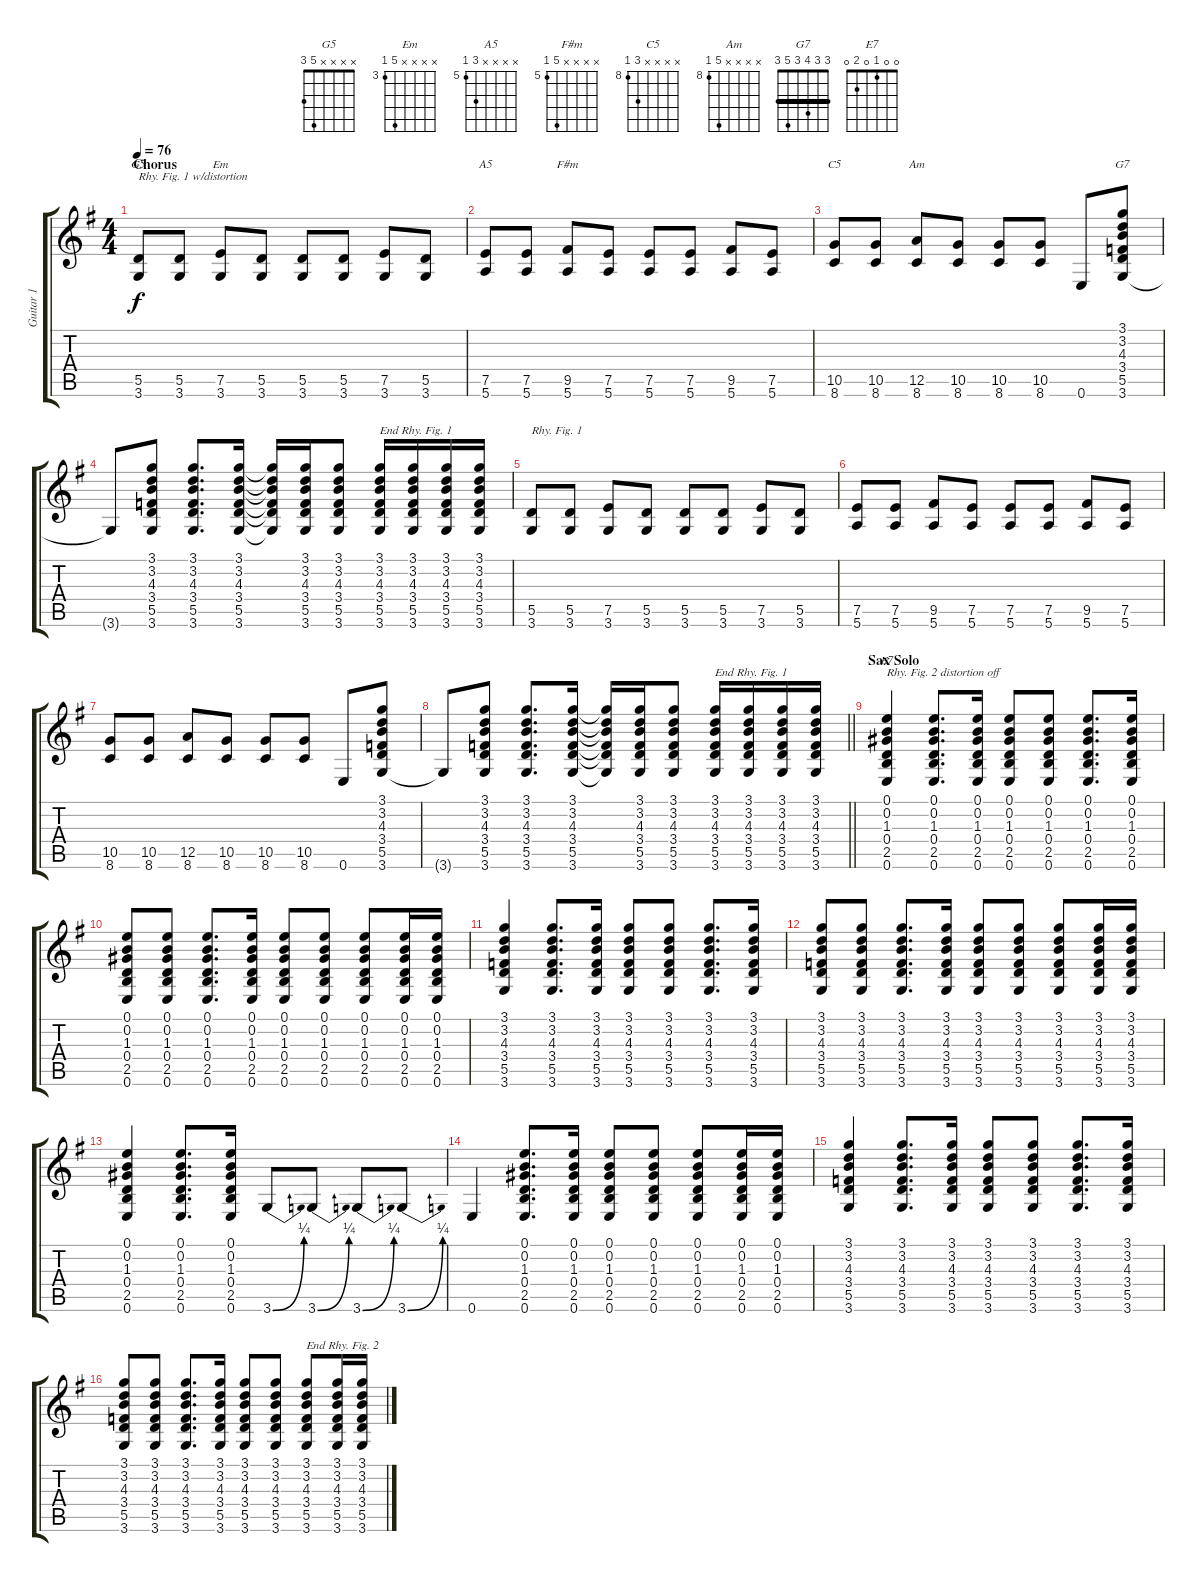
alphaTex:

\track ("Guitar 1" "Guitar 1") {instrument electricguitarjazz}
\staff {score tabs}
\tuning (E4 B3 G3 D3 A2 E2) {hide}
\chord ("G5" x x x x 5 3)
\chord ("Em" x x x x 7 3) {firstfret 3}
\chord ("A5" x x x x 7 5) {firstfret 5}
\chord ("F#m" x x x x 9 5) {firstfret 5}
\chord ("C5" x x x x 10 8) {firstfret 8}
\chord ("Am" x x x x 12 8) {firstfret 8}
\chord ("G7" 3 3 4 3 5 3) {barre 3}
\chord ("E7" 0 0 1 0 2 0)
\ts (4 4)
\section ("" "Chorus")
\tempo 76
\clef g2
\ks eminor
(5.5 3.6).8{ch "G5" txt "Rhy. Fig. 1 w/distortion" dy f instrument distortionguitar} (5.5 3.6).8 (7.5 3.6).8{ch "Em"} (5.5 3.6).8 (5.5 3.6).8 (5.5 3.6).8 (7.5 3.6).8 (5.5 3.6).8 |
(7.5 5.6).8{ch "A5"} (7.5 5.6).8 (9.5 5.6).8{ch "F#m"} (7.5 5.6).8 (7.5 5.6).8 (7.5 5.6).8 (9.5 5.6).8 (7.5 5.6).8 |
(10.5 8.6).8{ch "C5"} (10.5 8.6).8 (12.5 8.6).8{ch "Am"} (10.5 8.6).8 (10.5 8.6).8 (10.5 8.6).8 0.6.8 (3.1 3.2 4.3 3.4 5.5 3.6).8{ch "G7"} |
3.6{t}.8 (3.1 3.2 4.3 3.4 5.5 3.6).8 (3.1 3.2 4.3 3.4 5.5 3.6).8{d} (3.1 3.2 4.3 3.4 5.5 3.6).16 (3.1{t} 3.2{t} 4.3{t} 3.4{t} 5.5{t} 3.6{t}).16 (3.1 3.2 4.3 3.4 5.5 3.6).16 (3.1 3.2 4.3 3.4 5.5 3.6).8 (3.1 3.2 4.3 3.4 5.5 3.6).16{txt "End Rhy. Fig. 1"} (3.1 3.2 4.3 3.4 5.5 3.6).16 (3.1 3.2 4.3 3.4 5.5 3.6).16 (3.1 3.2 4.3 3.4 5.5 3.6).16 |
(5.5 3.6).8{txt "Rhy. Fig. 1"} (5.5 3.6).8 (7.5 3.6).8 (5.5 3.6).8 (5.5 3.6).8 (5.5 3.6).8 (7.5 3.6).8 (5.5 3.6).8 |
(7.5 5.6).8 (7.5 5.6).8 (9.5 5.6).8 (7.5 5.6).8 (7.5 5.6).8 (7.5 5.6).8 (9.5 5.6).8 (7.5 5.6).8 |
(10.5 8.6).8 (10.5 8.6).8 (12.5 8.6).8 (10.5 8.6).8 (10.5 8.6).8 (10.5 8.6).8 0.6.8 (3.1 3.2 4.3 3.4 5.5 3.6).8 |
\barLineRight lightlight
3.6{t}.8 (3.1 3.2 4.3 3.4 5.5 3.6).8 (3.1 3.2 4.3 3.4 5.5 3.6).8{d} (3.1 3.2 4.3 3.4 5.5 3.6).16 (3.1{t} 3.2{t} 4.3{t} 3.4{t} 5.5{t} 3.6{t}).16 (3.1 3.2 4.3 3.4 5.5 3.6).16 (3.1 3.2 4.3 3.4 5.5 3.6).8 (3.1 3.2 4.3 3.4 5.5 3.6).16{txt "End Rhy. Fig. 1"} (3.1 3.2 4.3 3.4 5.5 3.6).16 (3.1 3.2 4.3 3.4 5.5 3.6).16 (3.1 3.2 4.3 3.4 5.5 3.6).16 |
\section ("" "Sax Solo")
(0.1 0.2 1.3 0.4 2.5 0.6).4{ch "E7" txt "Rhy. Fig. 2 distortion off" instrument electricguitarclean} (0.1 0.2 1.3 0.4 2.5 0.6).8{d} (0.1 0.2 1.3 0.4 2.5 0.6).16 (0.1 0.2 1.3 0.4 2.5 0.6).8 (0.1 0.2 1.3 0.4 2.5 0.6).8 (0.1 0.2 1.3 0.4 2.5 0.6).8{d} (0.1 0.2 1.3 0.4 2.5 0.6).16 |
(0.1 0.2 1.3 0.4 2.5 0.6).8 (0.1 0.2 1.3 0.4 2.5 0.6).8 (0.1 0.2 1.3 0.4 2.5 0.6).8{d} (0.1 0.2 1.3 0.4 2.5 0.6).16 (0.1 0.2 1.3 0.4 2.5 0.6).8 (0.1 0.2 1.3 0.4 2.5 0.6).8 (0.1 0.2 1.3 0.4 2.5 0.6).8 (0.1 0.2 1.3 0.4 2.5 0.6).16 (0.1 0.2 1.3 0.4 2.5 0.6).16 |
(3.1 3.2 4.3 3.4 5.5 3.6).4 (3.1 3.2 4.3 3.4 5.5 3.6).8{d} (3.1 3.2 4.3 3.4 5.5 3.6).16 (3.1 3.2 4.3 3.4 5.5 3.6).8 (3.1 3.2 4.3 3.4 5.5 3.6).8 (3.1 3.2 4.3 3.4 5.5 3.6).8{d} (3.1 3.2 4.3 3.4 5.5 3.6).16 |
(3.1 3.2 4.3 3.4 5.5 3.6).8 (3.1 3.2 4.3 3.4 5.5 3.6).8 (3.1 3.2 4.3 3.4 5.5 3.6).8{d} (3.1 3.2 4.3 3.4 5.5 3.6).16 (3.1 3.2 4.3 3.4 5.5 3.6).8 (3.1 3.2 4.3 3.4 5.5 3.6).8 (3.1 3.2 4.3 3.4 5.5 3.6).8 (3.1 3.2 4.3 3.4 5.5 3.6).16 (3.1 3.2 4.3 3.4 5.5 3.6).16 |
(0.1 0.2 1.3 0.4 2.5 0.6).4 (0.1 0.2 1.3 0.4 2.5 0.6).8{d} (0.1 0.2 1.3 0.4 2.5 0.6).16 3.6{be (bend 0 0 60 1)}.8 3.6{be (bend 0 0 60 1)}.8 3.6{be (bend 0 0 60 1)}.8 3.6{be (bend 0 0 60 1)}.8 |
0.6.4 (0.1 0.2 1.3 0.4 2.5 0.6).8{d} (0.1 0.2 1.3 0.4 2.5 0.6).16 (0.1 0.2 1.3 0.4 2.5 0.6).8 (0.1 0.2 1.3 0.4 2.5 0.6).8 (0.1 0.2 1.3 0.4 2.5 0.6).8 (0.1 0.2 1.3 0.4 2.5 0.6).16 (0.1 0.2 1.3 0.4 2.5 0.6).16 |
(3.1 3.2 4.3 3.4 5.5 3.6).4 (3.1 3.2 4.3 3.4 5.5 3.6).8{d} (3.1 3.2 4.3 3.4 5.5 3.6).16 (3.1 3.2 4.3 3.4 5.5 3.6).8 (3.1 3.2 4.3 3.4 5.5 3.6).8 (3.1 3.2 4.3 3.4 5.5 3.6).8{d} (3.1 3.2 4.3 3.4 5.5 3.6).16 |
(3.1 3.2 4.3 3.4 5.5 3.6).8 (3.1 3.2 4.3 3.4 5.5 3.6).8 (3.1 3.2 4.3 3.4 5.5 3.6).8{d} (3.1 3.2 4.3 3.4 5.5 3.6).16 (3.1 3.2 4.3 3.4 5.5 3.6).8 (3.1 3.2 4.3 3.4 5.5 3.6).8 (3.1 3.2 4.3 3.4 5.5 3.6).8{txt "End Rhy. Fig. 2"} (3.1 3.2 4.3 3.4 5.5 3.6).16 (3.1 3.2 4.3 3.4 5.5 3.6).16
